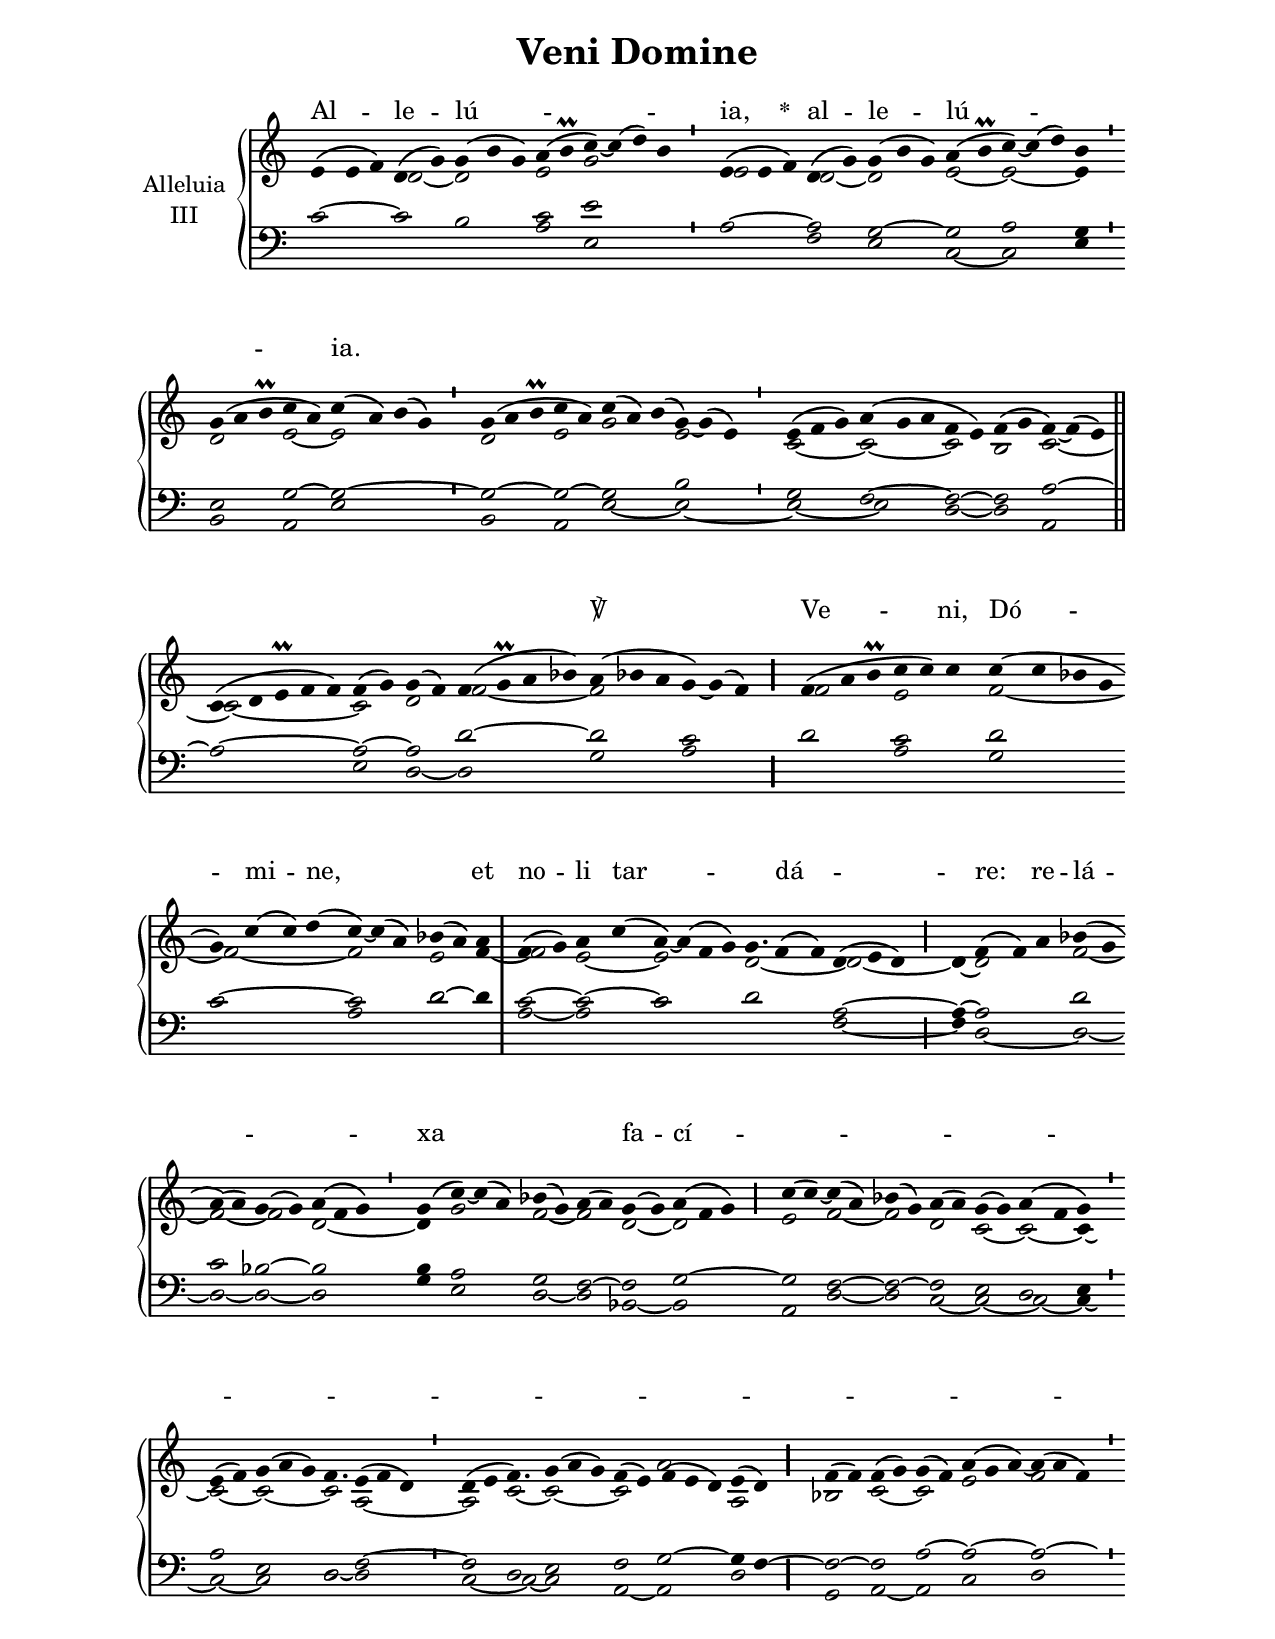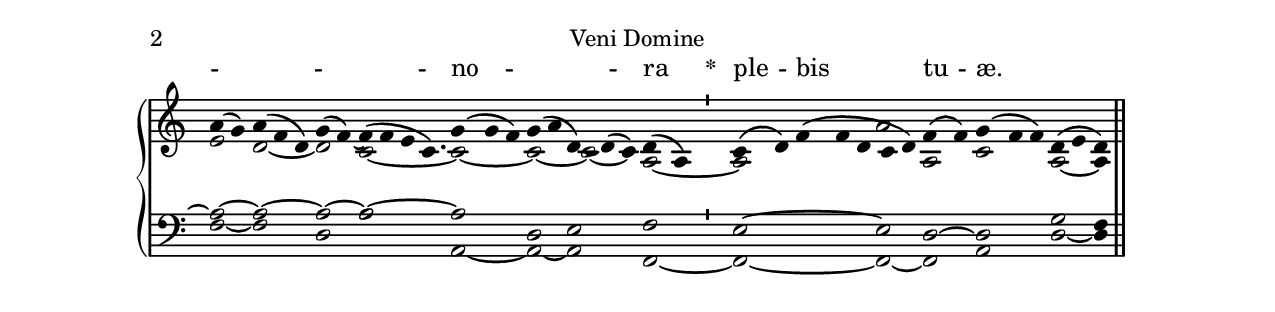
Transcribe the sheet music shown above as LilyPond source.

\version "2.18"
\include "gregorian.ly"
\include "noh2.ily"


%Page reference: page i.40
%(volume.page)

global = {
 \key d \dorian
 \cadenzaOn 
}

\header {
  title = \markup \center-column {"Veni Domine" \vspace #1 }
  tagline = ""
  composer = ""
}

\paper {
 #(include-special-characters)
  oddHeaderMarkup = \markup \fill-line {
    \line {}
    \center-column {
      \on-the-fly #first-page     " "
      \on-the-fly #not-first-page "Veni Domine"
    }
    \line { \on-the-fly #print-page-number-check-first \fromproperty #'page:page-number-string }
  }
  evenHeaderMarkup = \markup \fill-line {
    \line { \on-the-fly #print-page-number-check-first \fromproperty #'page:page-number-string }
    \center-column { "Veni Domine" }
    \line {}
  }
}

chantText = \lyricmode {
Al -- le -- lú -- _ _ ia, 
\set stanza = " * " al -- le -- lú -- _ _ ia. _ _ _ _ _ _ _ _ _ _ _ ℣ 
Ve -- ni, Dó -- mi -- ne, _ 
et no -- li tar -- _ dá -- _ _ re: 
re -- lá -- _ _ xa _ _ 
fa -- cí -- _ _ _ _ _ _ _ _ _ _ 
_ _ _ _ _ _ _ _ _ _ _ no -- _ ra 
\set stanza = " * " 
ple -- bis tu -- æ. _ _ _ _ _ _ _ _ _ _ _ _ _ _ }

chantMusic = {
\tieDown   e'4 ( e'4 f'4) d'4 ( g'4) g'4 ( b'4 g'4) a'4 ( b'\prall c''4) ~ c''4 ( d''4) b'4 \divisioMinima
 e'4 ( e'4 f'4) d'4 ( g'4) g'4 ( b'4 g'4) a'4 ( b'\prall c''4) ~ c''4 ( d''4) b'4 \divisioMinima \forceBreak

 g'4 ( a'4 b'\prall c''4 a'4) c''4 ( a'4) b'4 ( g'4) \divisioMinima
 g'4 ( a'4 b'\prall c''4 a'4) c''4 ( a'4) b'4 ( g'4) ~ g'4 ( e'4) \divisioMinima
 e'4 ( f'4 g'4) a'4 ( g'4 a'4 f'4 e'4) f'4 ( g'4 f'4) ~ f'4 ( e'4) \finalis \forceBreak

 c'4 ( d'4 e'\prall f'4 f'4) f'4 ( g'4) g'4 ( f'4)  f'4 ( g'\prall a'4 bes'4) a'4 ( bes'4 a'4 g'4) ~ g'4 ( f'4) \divisioMaior
 f'4 ( a'4 b'\prall c''4 c''4) c''4  c''4 ( c''4 bes'4 g'4 \forceBreak
) g'4 c''4 ( c''4)  d''4 ( c''4) ~ c''4 ( a'4) bes'4 ( a'4) a'4 \divisioMaxima
 f'4 ( g'4) a'4 c''4 ( a'4) ~ a'4 ( f'4 g'4) g'4. f'4 ( f'4) d'4 ( e'4 d'4) \divisioMaior
 d'4  f'4 ( f'4) a'4 bes'4 ( g'4 \forceBreak
) a'4 ( a'4) g'4 ( g'4) a'4 ( f'4 g'4) \divisioMinima
  g'4 ( c''4) ~ c''4 ( a'4) bes'4 ( g'4) a'4 ( a'4) g'4 ( g'4) a'4 ( f'4 g'4) \divisioMaior
  c''4 ( c''4) ~ c''4 ( a'4) bes'4 ( g'4) a'4 ( a'4) g'4 ( g'4) a'4 ( f'4 g'4) \divisioMinima \forceBreak

 e'4 ( f'4) g'4 ( a'4 g'4) f'4. e'4 ( f'4 d'4) \divisioMinima
 d'4 ( e'4 f'4.) g'4 ( a'4 g'4) f'4 ( e'4) f'4 ( e'4 d'4) e'4 ( d'4) \divisioMaior
 f'4 ( f'4) f'4 ( g'4) g'4 ( f'4) a'4 ( g'4 a'4) ~ a'4 ( a'4 f'4) \divisioMinima \forceBreak

 a'4 ( g'4) a'4 ( f'4 d'4) g'4 ( f'4) ~ f'4 ( f'4 e'4 c'4.) g'4 ( g'4 f'4) g'4 ( a'4 d'4) ~ d'4 ( c'4) d'4 ( a4) \divisioMinima
 c'4 ( d'4) f'4 ( f'4 d'4 c'4 d'4) f'4 ( f'4) g'4 ( f'4 f'4) d'4 ( e'4 d'4) \finalis

}

altoMusic = {
r2*3/2 d'2 ~ d'2*3/2 e'2 g'2*4/2 \divisioMinima
e'2*3/2 d'2 ~ d'2*3/2 e'2 ~ e'2*3/2 ~ e'4 \divisioMinima
d'2*3/2 e'2 ~ e'2*4/2 \divisioMinima
d'2*3/2 e'2 g'2*3/2 e'2*3/2 \divisioMinima
c'2*3/2 ~ c'2*3/2 ~ c'2 b2 c'2*3/2 ~ \finalis
c'2*5/2 ~ c'2 d'2 f'2*4/2 ~ f'2*3/2 r2*3/2 \divisioMaior
f'2*3/2 e'2*3/2 f'2*4/2 ~ f'2*4/2 ~ f'2*3/2 e'2 f'4 ~ \divisioMaxima
f'2 e'2 ~ e'2*4/2 d'2*7/4 ~ d'2*3/2 ~ \divisioMaior
d'4 ~ d'2*3/2 f'2 ~ f'2 ~ f'2 d'2*3/2 ~ d'4 g'2*3/2 f'2 ~ f'2 d'2 ~ d'2*3/2 e'2 f'2 ~ f'2 d'2 c'2 ~ c'2 ~ c'4 ~ \divisioMinima
c'2 ~ c'2*3/2 ~ c'2*3/4 a2*3/2 ~ \divisioMinima
a2 c'2*3/4 ~ c'2*3/2 ~ c'2 a'2*3/2 a2 \divisioMaior
bes2 c'2 ~ c'2 e'2*3/2 f'2*3/2 \divisioMinima
e'2 d'2*3/2 ~ d'2 c'2*9/4 ~ c'2*3/2 ~ c'2 ~ c'2 ~ c'4 a2 ~ \divisioMinima
a2*5/2 a'2 a2 c'2*3/2 a2 ~ a4 \finalis
}

tenorMusic = {
c'2*3/2 ~ c'2 b2*3/2 c'2 e'2*4/2 \divisioMinima
a2*3/2 ~ a2 g2*3/2 ~ g2 a2*3/2 g4 \divisioMinima
e2*3/2 g2 ~ g2*4/2 ~ \divisioMinima
g2*3/2 ~ g2 ~ g2*3/2 b2*3/2 \divisioMinima
g2*3/2 f2*3/2 ~ f2 ~ f2 a2*3/2 ~ \finalis
a2*5/2 ~ a2 ~ a2 d'2*4/2 ~ d'2*3/2 c'2*3/2 \divisioMaior
d'2*3/2 c'2*3/2 d'2*4/2 c'2*4/2 ~ c'2*3/2 d'2 ~ d'4 \divisioMaxima
c'2 ~ c'2 ~ c'2*4/2 d'2*7/4 a2*3/2 ~ \divisioMaior
a4 ~ a2*3/2 d'2 c'2 bes2 ~ bes2*3/2 b4 a2*3/2 g2 f2 ~ f2 g2*3/2 ~ g2 f2 ~ f2 ~ f2 e2 d2 e4 \divisioMinima
a2 e2*3/2 d2*3/4 f2*3/2 ~ \divisioMinima
f2 d2*3/4 e2*3/2 f2 g2*3/2 ~ g4 f4 ~ \divisioMaior
f2 ~ f2 a2 ~ a2*3/2 ~ a2*3/2 ~ \divisioMinima
a2 ~ a2*3/2 ~ a2 ~ a2*9/4 ~ a2*3/2 d2 e2*3/2 f2 \divisioMinima
e2*5/2 ~ e2 d2 ~ d2*3/2 g2 f4 \finalis
}

bassMusic = {
r2*8/2 a2 e2*4/2 \divisioMinima
r2*3/2 f2 e2*3/2 c2 ~ c2*3/2 e4 \divisioMinima
b,2*3/2 a,2 e2*4/2 \divisioMinima
b,2*3/2 a,2 e2*3/2 ~ e2*3/2 ~ \divisioMinima
e2*3/2 ~ e2*3/2 d2 ~ d2 a,2*3/2 \finalis
r2*5/2 e2 d2 ~ d2*4/2 g2*3/2 a2*3/2 \divisioMaior
r2*3/2 a2*3/2 g2*4/2 c'2*4/2 a2*3/2 d'2 r4 \divisioMaxima
a2 ~ a2 c'2*4/2 r2*7/4 f2*3/2 ~ \divisioMaior
f4 d2*3/2 ~ d2 ~ d2 ~ d2 ~ d2*3/2 g4 e2*3/2 d2 ~ d2 bes,2 ~ bes,2*3/2 a,2 d2 ~ d2 c2 ~ c2 ~ c2 ~ c4 ~ \divisioMinima
c2 ~ c2*3/2 d2*3/4 ~ d2*3/2 \divisioMinima
c2 ~ c2*3/4 ~ c2*3/2 a,2 ~ a,2*3/2 d2 \divisioMaior
g,2 a,2 ~ a,2 c2*3/2 d2*3/2 \divisioMinima
f2 ~ f2*3/2 d2 a2*9/4 a,2*3/2 ~ a,2 ~ a,2*3/2 f,2 ~ \divisioMinima
f,2*5/2 ~ f,2 ~ f,2 a,2*3/2 d2 ~ d4 \finalis
}

voiceLines = {
\voiceLineStyle


}

\score{
  <<
    \new GrandStaff <<
      \set GrandStaff.autoBeaming = ##f
      \set GrandStaff.instrumentName = \markup \center-column {
        "Alleluia"
        "III"
      }
      \new Staff = up <<
        \new Voice = "chant" {
          \voiceOne \global \chantMusic
        }
        \new Voice {
          \voiceTwo \global \altoMusic
        }
      >>

      \new Staff = down <<
        \clef bass
        \new Voice {
          \voiceOne \global \tenorMusic
        }
        \new Voice {
          \voiceTwo \global \bassMusic
        }
	\new Voice {
        \voiceThree \global \voiceLines
        }
      >>
    >>
    \new Lyrics \lyricsto chant {
      \chantText
    }
  >>
  \layout{
  }
  \midi{
    \tempo 4 = 125
  }
}
